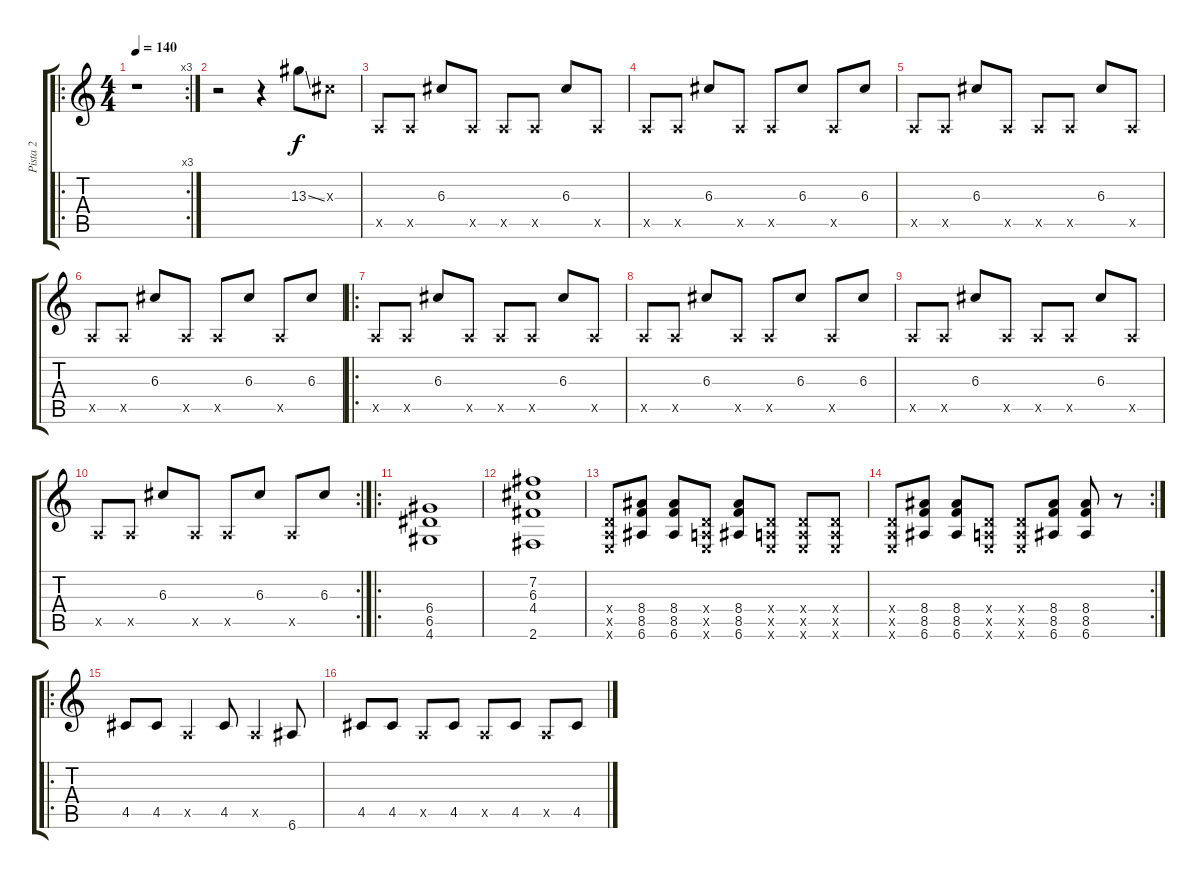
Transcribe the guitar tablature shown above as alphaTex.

\track ("Pista 2" "Pista 2") {instrument distortionguitar}
\staff {score tabs}
\tuning (E4 B3 G3 D3 A2 E2) {hide}
\ro
\rc 3
\ts (4 4)
\tempo 140
\clef g2
\ks c
r.1{dy f instrument distortionguitar} |
r.2 r.4 13.3{ss}.8 6.3{x}.8 |
0.5{x}.8 0.5{x}.8 6.3.8 0.5{x}.8 0.5{x}.8 0.5{x}.8 6.3.8 0.5{x}.8 |
0.5{x}.8 0.5{x}.8 6.3.8 0.5{x}.8 0.5{x}.8 6.3.8 0.5{x}.8 6.3.8 |
0.5{x}.8 0.5{x}.8 6.3.8 0.5{x}.8 0.5{x}.8 0.5{x}.8 6.3.8 0.5{x}.8 |
0.5{x}.8 0.5{x}.8 6.3.8 0.5{x}.8 0.5{x}.8 6.3.8 0.5{x}.8 6.3.8 |
\ro
0.5{x}.8 0.5{x}.8 6.3.8 0.5{x}.8 0.5{x}.8 0.5{x}.8 6.3.8 0.5{x}.8 |
0.5{x}.8 0.5{x}.8 6.3.8 0.5{x}.8 0.5{x}.8 6.3.8 0.5{x}.8 6.3.8 |
0.5{x}.8 0.5{x}.8 6.3.8 0.5{x}.8 0.5{x}.8 0.5{x}.8 6.3.8 0.5{x}.8 |
\rc 2
0.5{x}.8 0.5{x}.8 6.3.8 0.5{x}.8 0.5{x}.8 6.3.8 0.5{x}.8 6.3.8 |
\ro
(6.4 6.5 4.6).1{volume 10} |
(7.2 6.3 4.4 2.6).1 |
(0.4{x} 0.5{x} 0.6{x}).8 (8.4 8.5 6.6).8 (8.4 8.5 6.6).8 (0.4{x} 0.5{x} 0.6{x}).8 (8.4 8.5 6.6).8 (0.4{x} 0.5{x} 0.6{x}).8 (0.4{x} 0.5{x} 0.6{x}).8 (0.4{x} 0.5{x} 0.6{x}).8 |
\rc 2
(0.4{x} 0.5{x} 0.6{x}).8 (8.4 8.5 6.6).8 (8.4 8.5 6.6).8 (0.4{x} 0.5{x} 0.6{x}).8 (0.4{x} 0.5{x} 0.6{x}).8 (8.4 8.5 6.6).8 (8.4 8.5 6.6).8 r.8 |
\ro
4.5.8{volume 13} 4.5.8 0.5{x}.4 4.5.8 0.5{x}.4 6.6.8 |
4.5.8 4.5.8 0.5{x}.8 4.5.8 0.5{x}.8 4.5.8 0.5{x}.8 4.5.8
